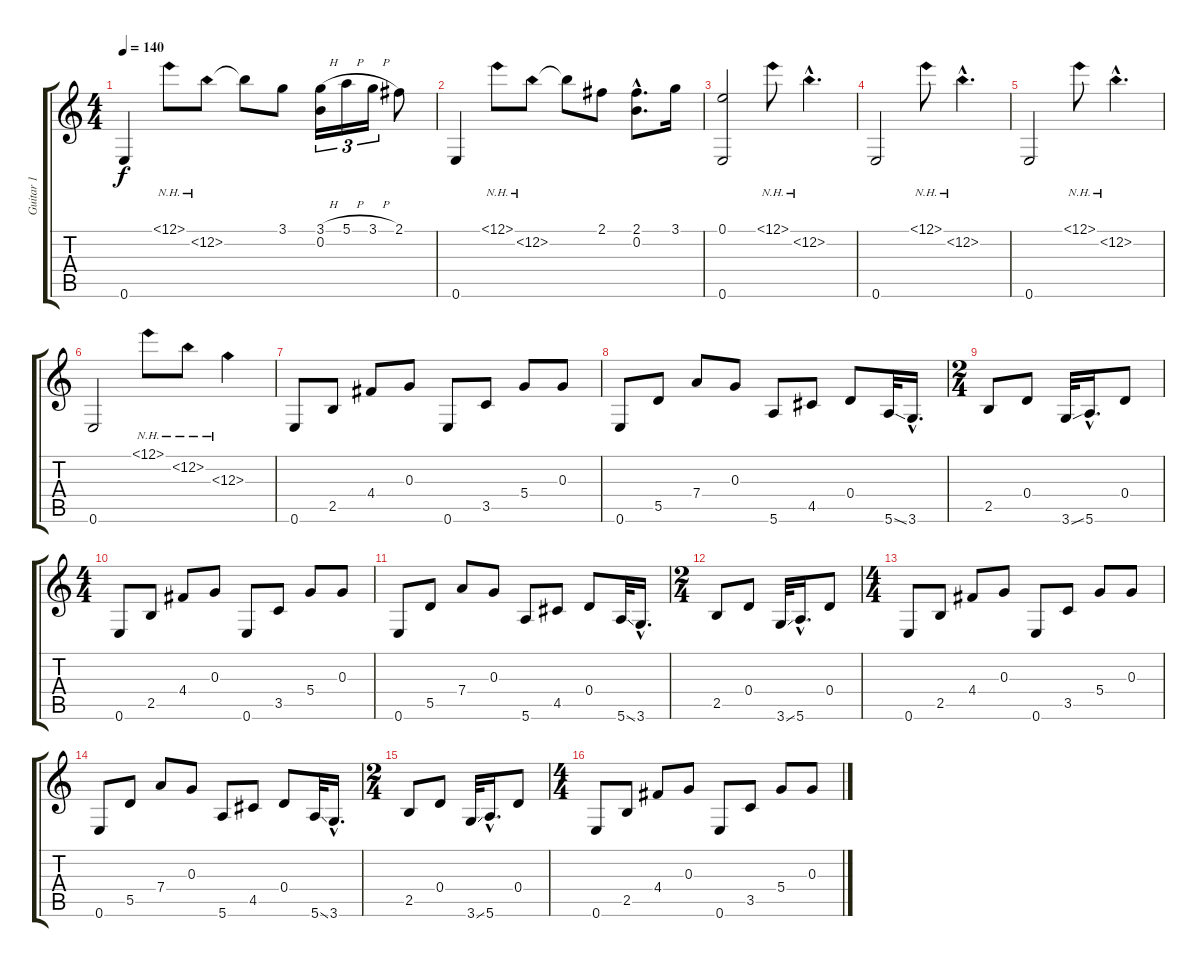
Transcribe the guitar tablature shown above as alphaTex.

\track ("Guitar 1" "Guitar 1") {instrument acousticguitarsteel}
\staff {score tabs}
\tuning (E4 B3 G3 D3 A2 E2) {hide}
\ts (4 4)
\tempo 140
\clef g2
\ks c
0.6.4{dy f instrument acousticguitarsteel} 12.1{nh}.8 12.2{nh}.8 12.2{t}.8 3.1.8 (3.1{h} 0.2).16{tu (3 2)} 5.1{h}.16{tu (3 2)} 3.1{h}.16{tu (3 2)} 2.1.8 |
0.6.4 12.1{nh}.8 12.2{nh}.8 12.2{t}.8 2.1.8 (2.1{hac} 0.2{hac}).8{d} 3.1.16 |
(0.1 0.6).2 12.1{nh}.8 12.2{nh hac}.4{d} |
0.6.2 12.1{nh}.8 12.2{nh hac}.4{d} |
0.6.2 12.1{nh}.8 12.2{nh hac}.4{d} |
0.6.2 12.1{nh}.8 12.2{nh}.8 12.3{nh}.4 |
0.6.8 2.5.8 4.4.8 0.3.8 0.6.8 3.5.8 5.4.8 0.3.8 |
0.6.8 5.5.8 7.4.8 0.3.8 5.6.8 4.5.8 0.4.8 5.6{ss}.32 3.6{hac}.16{d} |
\ts (2 4)
2.5.8 0.4.8 3.6{ss}.32 5.6{hac}.16{d} 0.4.8 |
\ts (4 4)
0.6.8 2.5.8 4.4.8 0.3.8 0.6.8 3.5.8 5.4.8 0.3.8 |
0.6.8 5.5.8 7.4.8 0.3.8 5.6.8 4.5.8 0.4.8 5.6{ss}.32 3.6{hac}.16{d} |
\ts (2 4)
2.5.8 0.4.8 3.6{ss}.32 5.6{hac}.16{d} 0.4.8 |
\ts (4 4)
0.6.8 2.5.8 4.4.8 0.3.8 0.6.8 3.5.8 5.4.8 0.3.8 |
0.6.8 5.5.8 7.4.8 0.3.8 5.6.8 4.5.8 0.4.8 5.6{ss}.32 3.6{hac}.16{d} |
\ts (2 4)
2.5.8 0.4.8 3.6{ss}.32 5.6{hac}.16{d} 0.4.8 |
\ts (4 4)
0.6.8 2.5.8 4.4.8 0.3.8 0.6.8 3.5.8 5.4.8 0.3.8
